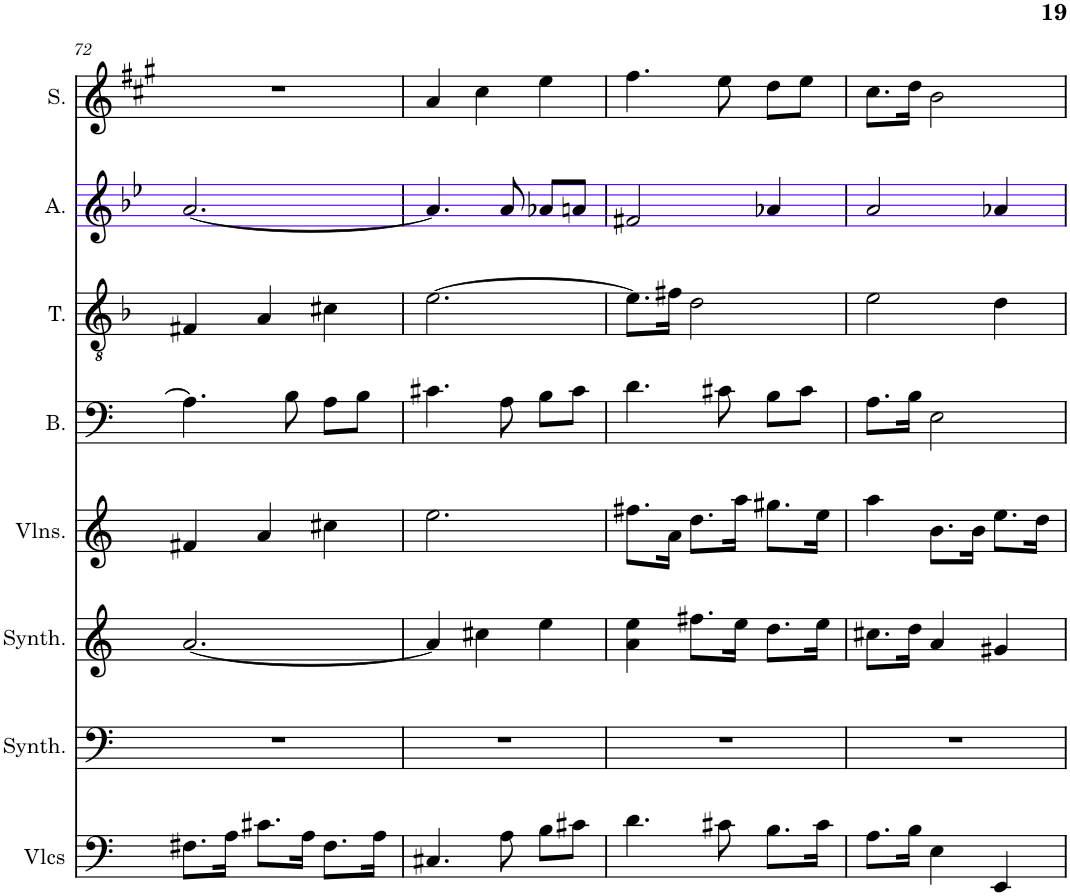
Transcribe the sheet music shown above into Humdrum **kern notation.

**kern	**kern	**kern	**kern	**kern	**kern	**kern	**kern
*part8	*part7	*part6	*part5	*part4	*part3	*part2	*part1
*staff8	*staff7	*staff6	*staff5	*staff4	*staff3	*staff2	*staff1
*I"Violoncelles, D'Bass/Strings, etc	*I"Synthétiseur d'instruments à cordes, Synth strings, etc	*I"Synthétiseur d'instruments à cordes, Synth strings 2	*I"Violons, 1st violins	*I"Basse	*I"Ténor	*I"Alto	*I"Soprano
*I'Vlcs	*I'Synth.	*I'Synth.	*I'Vlns.	*I'B.	*I'T.	*I'A.	*I'S.
!!LO:PB:g=z
*clefF4	*clefF4	*clefG2	*clefG2	*clefF4	*clefGv2	*clefG2	*clefG2
*k[]	*k[]	*k[]	*k[]	*k[]	*k[b-]	*k[b-e-]	*k[f#c#g#]
*M3/4	*M3/4	*M3/4	*M3/4	*M3/4	*M3/4	*M3/4	*M3/4
=72	=72	=72	=72	=72	=72	=72	=72
8.F#X\L	2.r	[2.a/	4f#X/	4.A\]	4F#X/	[2.a/	2.r
16A\Jk	.	.	.	.	.	.	.
8.c#X\L	.	.	4a/	.	4A/	.	.
.	.	.	.	8B\	.	.	.
16A\Jk	.	.	.	.	.	.	.
8.F#\L	.	.	4cc#X\	8A\L	4c#X\	.	.
.	.	.	.	8B\J	.	.	.
16A\Jk	.	.	.	.	.	.	.
=73	=73	=73	=73	=73	=73	=73	=73
4.C#X/	2.r	4a/]	2.ee\	4.c#X\	[2.e\	4.a/]	4a/
.	.	4cc#X\	.	.	.	.	4cc#\
8A\	.	.	.	8A\	.	8a/	.
8B\L	.	4ee\	.	8B\L	.	8a-X/L	4ee\
8c#X\J	.	.	.	8c#\J	.	8an/J	.
=74	=74	=74	=74	=74	=74	=74	=74
4.d\	2.r	4a\ 4ee\	8.ff#X\L	4.d\	8.e\L]	2f#X/	4.ff#\
.	.	.	16a\Jk	.	16f#X\Jk	.	.
.	.	8.ff#X\L	8.dd\L	.	2d\	.	.
8c#X\	.	.	.	8c#X\	.	.	8ee\
.	.	16ee\Jk	16aa\Jk	.	.	.	.
8.B\L	.	8.dd\L	8.gg#X\L	8B\L	.	4a-X/	8dd\L
.	.	.	.	8c#\J	.	.	8ee\J
16c#\Jk	.	16ee\Jk	16ee\Jk	.	.	.	.
=75	=75	=75	=75	=75	=75	=75	=75
8.A\L	2.r	8.cc#X\L	4aa\	8.A\L	2e\	2a/	8.cc#\L
16B\Jk	.	16dd\Jk	.	16B\Jk	.	.	16dd\Jk
4E\	.	4a/	8.b\L	2E\	.	.	2b\
.	.	.	16b\Jk	.	.	.	.
4EE/	.	4g#X/	8.ee\L	.	4d\	4a-X/	.
.	.	.	16dd\Jk	.	.	.	.
=	=	=	=	=	=	=	=
*-	*-	*-	*-	*-	*-	*-	*-
